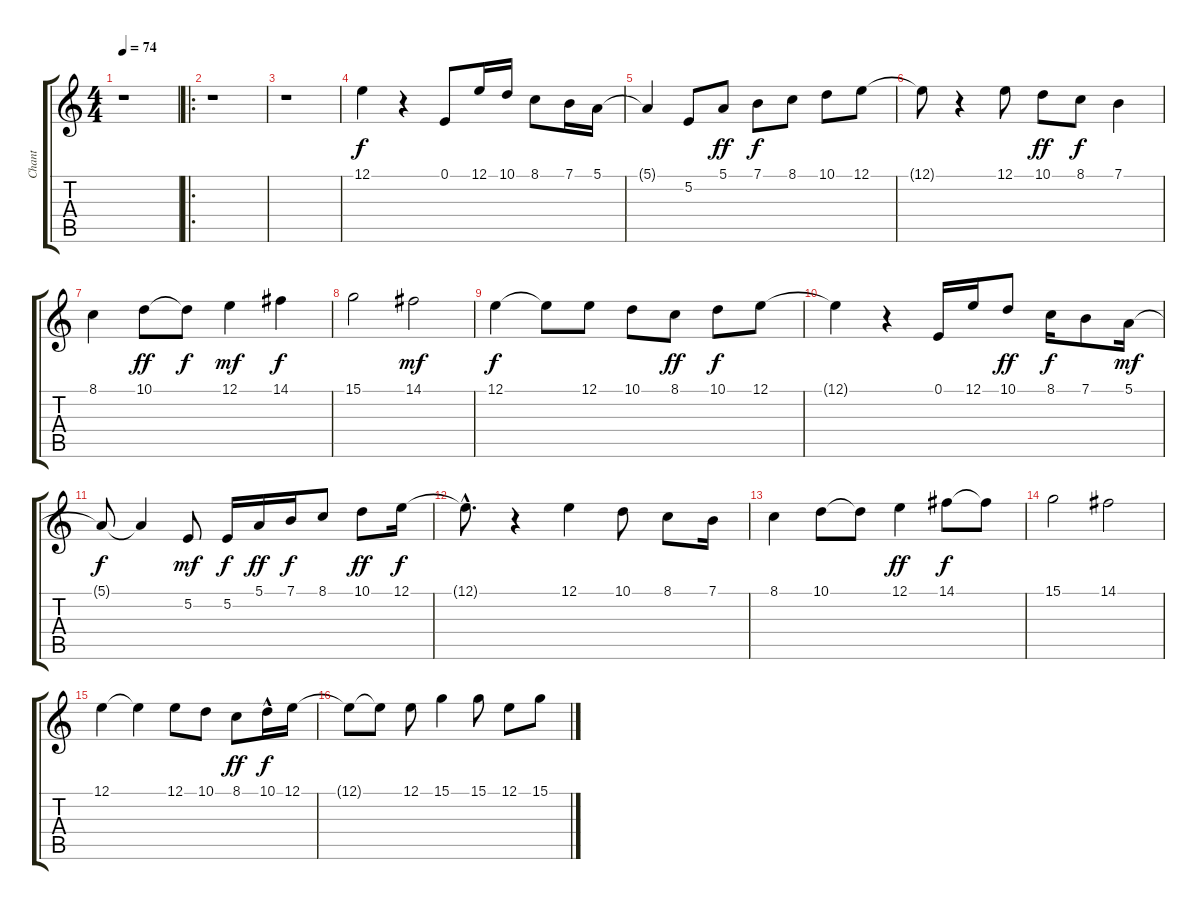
\track ("Chant" "Chant") {instrument choiraahs}
\staff {score tabs}
\tuning (E4 B3 G3 D3 A2 E2) {hide}
\ts (4 4)
\tempo 74
\clef g2
\ks c
r.1{dy f instrument choiraahs} |
\ro
r.1 |
r.1 |
12.1.4 r.4 0.1.8 12.1.16 10.1.16 8.1.8 7.1.16 5.1.16 |
5.1{t}.4 5.2.8 5.1.8{dy ff} 7.1.8{dy f} 8.1.8 10.1.8 12.1.8 |
12.1{t}.8 r.4 12.1.8 10.1.8{dy ff} 8.1.8{dy f} 7.1.4 |
8.1.4 10.1.8{dy ff} 10.1{t}.8{dy f} 12.1.4{dy mf} 14.1.4{dy f} |
15.1.2 14.1.2{dy mf} |
12.1.4{dy f} 12.1{t}.8 12.1.8 10.1.8 8.1.8{dy ff} 10.1.8{dy f} 12.1.8 |
12.1{t}.4 r.4 0.1.16 12.1.16 10.1.8{dy ff} 8.1.16{dy f} 7.1.8 5.1.16{dy mf} |
5.1{t}.8{dy f} 5.1{t}.4 5.2.8{dy mf} 5.2.16{dy f} 5.1.16{dy ff} 7.1.16{dy f} 8.1.8 10.1.8{dy ff} 12.1.16{dy f} |
12.1{hac t}.8{d} r.4 12.1.4 10.1.8 8.1.8 7.1.16 |
8.1.4 10.1.8 10.1{t}.8 12.1.4{dy ff} 14.1.8{dy f} 14.1{t}.8 |
15.1.2 14.1.2 |
12.1.4 12.1{t}.4 12.1.8 10.1.8 8.1.8{dy ff} 10.1{hac}.16{dy f} 12.1.16 |
12.1{t}.8 12.1{t}.8 12.1.8 15.1.4 15.1.8 12.1.8 15.1.8
